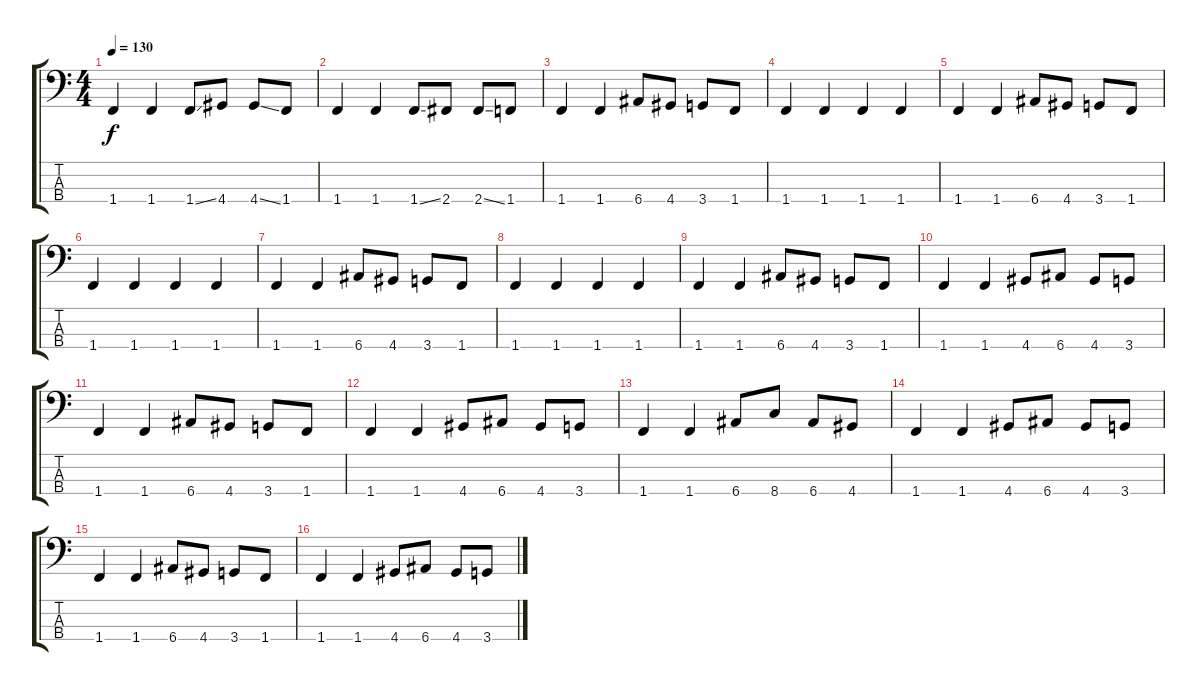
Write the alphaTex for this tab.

\track "" {instrument electricbasspick}
\staff {score tabs}
\tuning (G2 D2 A1 E1) {hide}
\ts (4 4)
\tempo 130
\clef f4
\ks c
1.4.4{dy f} 1.4.4 1.4{ss}.8 4.4.8 4.4{ss}.8 1.4.8 |
1.4.4 1.4.4 1.4{ss}.8 2.4.8 2.4{ss}.8 1.4.8 |
1.4.4 1.4.4 6.4.8 4.4.8 3.4.8 1.4.8 |
1.4.4 1.4.4 1.4.4 1.4.4 |
1.4.4 1.4.4 6.4.8 4.4.8 3.4.8 1.4.8 |
1.4.4 1.4.4 1.4.4 1.4.4 |
1.4.4 1.4.4 6.4.8 4.4.8 3.4.8 1.4.8 |
1.4.4 1.4.4 1.4.4 1.4.4 |
1.4.4 1.4.4 6.4.8 4.4.8 3.4.8 1.4.8 |
1.4.4 1.4.4 4.4.8 6.4.8 4.4.8 3.4.8 |
1.4.4 1.4.4 6.4.8 4.4.8 3.4.8 1.4.8 |
1.4.4 1.4.4 4.4.8 6.4.8 4.4.8 3.4.8 |
1.4.4 1.4.4 6.4.8 8.4.8 6.4.8 4.4.8 |
1.4.4 1.4.4 4.4.8 6.4.8 4.4.8 3.4.8 |
1.4.4 1.4.4 6.4.8 4.4.8 3.4.8 1.4.8 |
1.4.4 1.4.4 4.4.8 6.4.8 4.4.8 3.4.8
